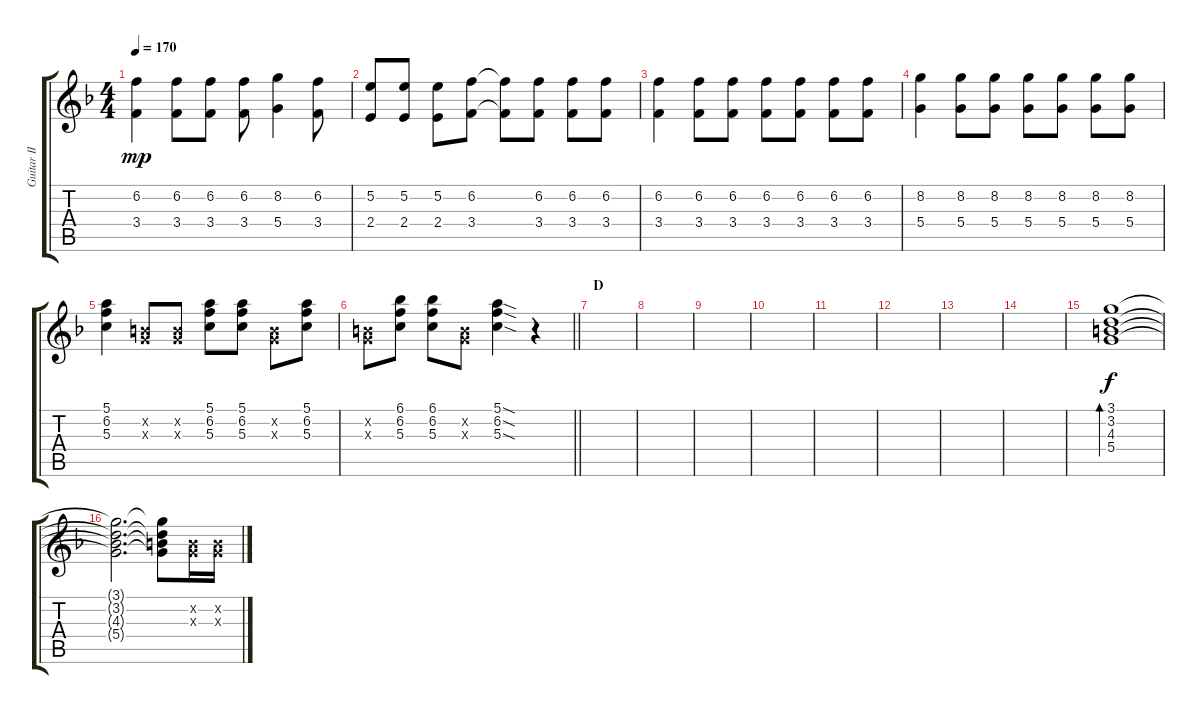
\track ("Guitar II (Nakano Azusa)" "Guitar II ") {instrument overdrivenguitar}
\staff {score tabs}
\tuning (E4 B3 G3 D3 A2 E2) {hide}
\ts (4 4)
\tempo 170
\clef g2
\ks f
(6.2 3.4).4{dy mp} (6.2 3.4).8 (6.2 3.4).8 (6.2 3.4).8 (8.2 5.4).4 (6.2 3.4).8 |
(5.2 2.4).8 (5.2 2.4).8 (5.2 2.4).8 (6.2 3.4).8 (6.2{t} 3.4{t}).8 (6.2 3.4).8 (6.2 3.4).8 (6.2 3.4).8 |
(6.2 3.4).4 (6.2 3.4).8 (6.2 3.4).8 (6.2 3.4).8 (6.2 3.4).8 (6.2 3.4).8 (6.2 3.4).8 |
(8.2 5.4).4 (8.2 5.4).8 (8.2 5.4).8 (8.2 5.4).8 (8.2 5.4).8 (8.2 5.4).8 (8.2 5.4).8 |
(5.1 6.2 5.3).4 (0.2{x} 0.3{x}).8 (0.2{x} 0.3{x}).8 (5.1 6.2 5.3).8 (5.1 6.2 5.3).8 (0.2{x} 0.3{x}).8 (5.1 6.2 5.3).8 |
\barLineRight lightlight
(0.2{x} 0.3{x}).8 (6.1 6.2 5.3).8 (6.1 6.2 5.3).8 (0.2{x} 0.3{x}).8 (5.1{sod} 6.2{sod} 5.3{sod}).4 r.4 |
\section ("" "D")
|
|
|
|
|
|
|
|
(3.1 3.2 4.3 5.4).1{bd 60 dy f} |
(3.1{t} 3.2{t} 4.3{t} 5.4{t}).2{d} (3.1{t} 3.2{t} 4.3{t} 5.4{t}).8 (0.2{x} 0.3{x}).16 (0.2{x} 0.3{x}).16
